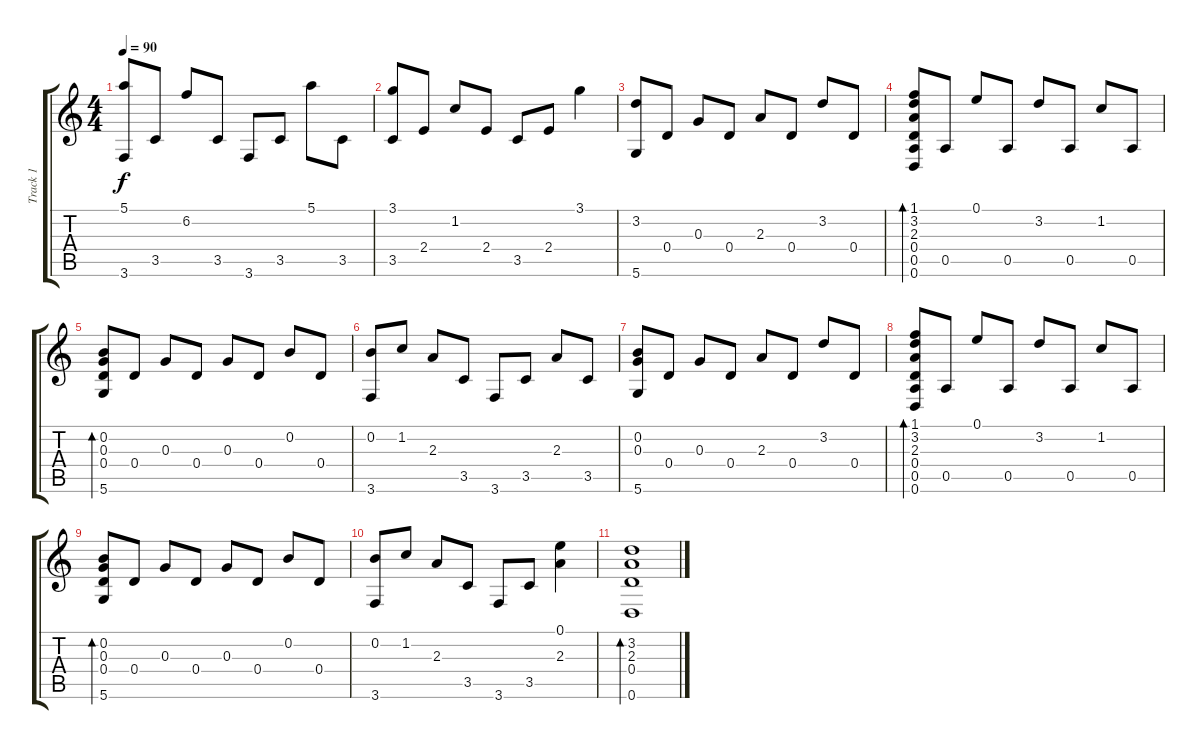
\track ("Track 1" "Track 1") {instrument acousticguitarnylon}
\staff {score tabs}
\tuning (E4 B3 G3 D3 A2 D2) {hide}
\ts (4 4)
\tempo 90
\clef g2
\ks c
(5.1 3.6).8{dy f} 3.5.8 6.2.8 3.5.8 3.6.8 3.5.8 5.1.8 3.5.8 |
(3.1 3.5).8 2.4.8 1.2.8 2.4.8 3.5.8 2.4.8 3.1.4 |
(3.2 5.6).8 0.4.8 0.3.8 0.4.8 2.3.8 0.4.8 3.2.8 0.4.8 |
(1.1 3.2 2.3 0.4 0.5 0.6).8{bd 60} 0.5.8 0.1.8 0.5.8 3.2.8 0.5.8 1.2.8 0.5.8 |
(0.2 0.3 0.4 5.6).8{bd 60} 0.4.8 0.3.8 0.4.8 0.3.8 0.4.8 0.2.8 0.4.8 |
(0.2 3.6).8 1.2.8 2.3.8 3.5.8 3.6.8 3.5.8 2.3.8 3.5.8 |
(0.2 0.3 5.6).8 0.4.8 0.3.8 0.4.8 2.3.8 0.4.8 3.2.8 0.4.8 |
(1.1 3.2 2.3 0.4 0.5 0.6).8{bd 60} 0.5.8 0.1.8 0.5.8 3.2.8 0.5.8 1.2.8 0.5.8 |
(0.2 0.3 0.4 5.6).8{bd 60} 0.4.8 0.3.8 0.4.8 0.3.8 0.4.8 0.2.8 0.4.8 |
(0.2 3.6).8 1.2.8 2.3.8 3.5.8 3.6.8 3.5.8 (0.1 2.3).4 |
(3.2 2.3 0.4 0.6).1{bd 60}
